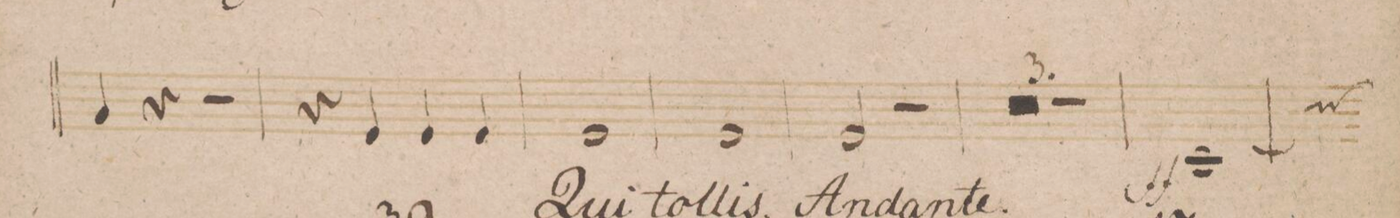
**kern	**dynam
*I"Clarino 2do in B.	*
*clefG2	*
*k[b-]	*
*met(c)	*
*M4/4	*
4f/	.
4r	.
2r	.
=25	=25
4r	.
4d/	.
4d/	.
4d/	.
=26	=26
1d	.
=27	=27
1d	.
=28	=28
2d/	.
2r	.
=29	=29
0r	.
=30	=30
=31	=31
1r	.
=32	=32
[<1B-	ff
*custos:b	*
=33	=33
*-	*-
